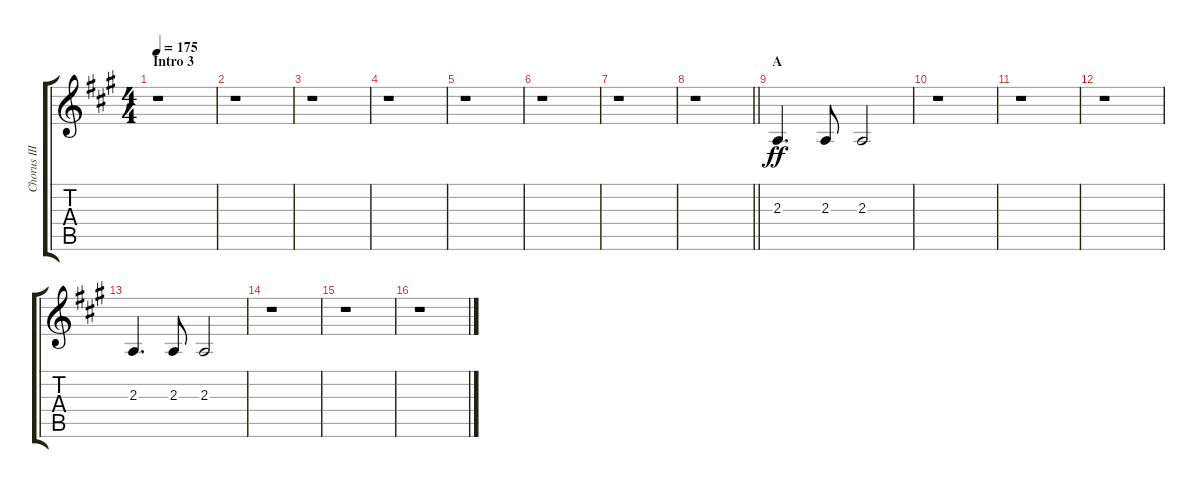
\track ("Chorus III" "Chorus III") {instrument voiceoohs}
\staff {score tabs}
\tuning (E4 B3 G3 D3 A2 E2) {hide}
\ts (4 4)
\section ("" "Intro 3")
\tempo 175
\clef g2
\ks a
r.1{dy ff} |
r.1 |
r.1 |
r.1 |
r.1 |
r.1 |
r.1 |
\barLineRight lightlight
r.1 |
\section ("" "A")
2.3.4{d} 2.3.8 2.3.2 |
r.1 |
r.1 |
r.1 |
2.3.4{d} 2.3.8 2.3.2 |
r.1 |
r.1 |
r.1
